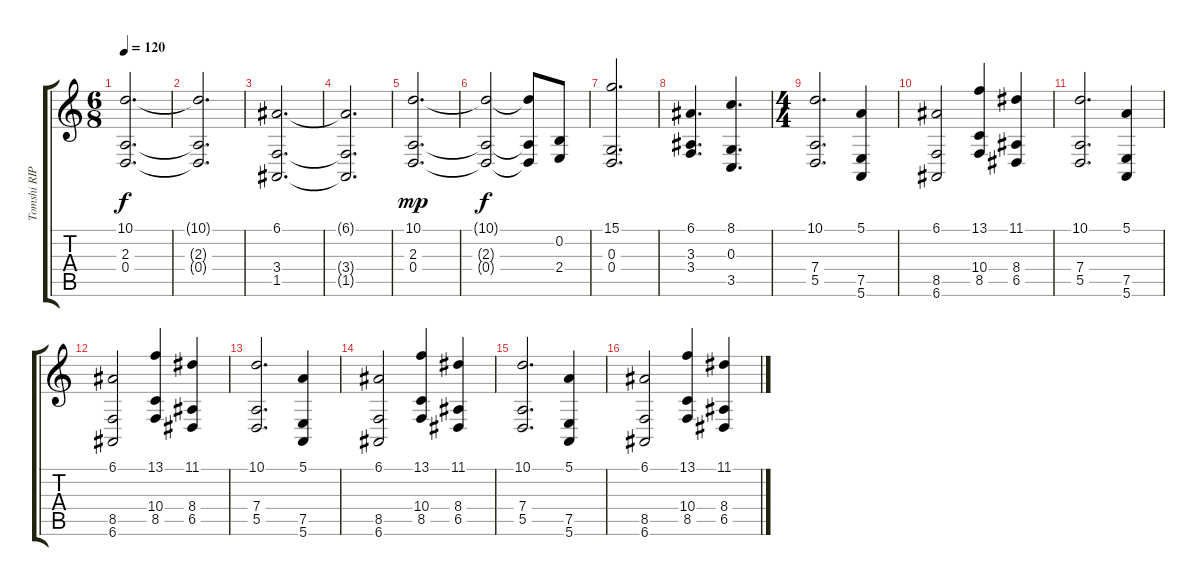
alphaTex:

\track ("Tomshi RIP" "Tomshi RIP") {instrument harpsichord}
\staff {score tabs}
\tuning (E4 B3 G3 D3 A2 E2) {hide}
\ts (6 8)
\tempo 120
\clef g2
\ks c
(10.1 2.3 0.4).2{d dy f instrument stringensemble2} |
(10.1{t} 2.3{t} 0.4{t}).2{d} |
(6.1 3.4 1.5).2{d} |
(6.1{t} 3.4{t} 1.5{t}).2{d} |
(10.1 2.3 0.4).2{d dy mp} |
(10.1{t} 2.3{t} 0.4{t}).2{dy f} (10.1{t} 2.3{t} 0.4{t}).8 (0.2 2.4).8 |
(15.1 0.3 0.4).2{d} |
(6.1 3.3 3.4).4{d} (8.1 0.3 3.5).4{d} |
\ts (4 4)
(10.1 7.4 5.5).2{d instrument stringensemble2} (5.1 7.5 5.6).4 |
(6.1 8.5 6.6).2 (13.1 10.4 8.5).4 (11.1 8.4 6.5).4 |
(10.1 7.4 5.5).2{d} (5.1 7.5 5.6).4 |
(6.1 8.5 6.6).2 (13.1 10.4 8.5).4 (11.1 8.4 6.5).4 |
(10.1 7.4 5.5).2{d} (5.1 7.5 5.6).4 |
(6.1 8.5 6.6).2 (13.1 10.4 8.5).4 (11.1 8.4 6.5).4 |
(10.1 7.4 5.5).2{d} (5.1 7.5 5.6).4 |
(6.1 8.5 6.6).2 (13.1 10.4 8.5).4 (11.1 8.4 6.5).4
